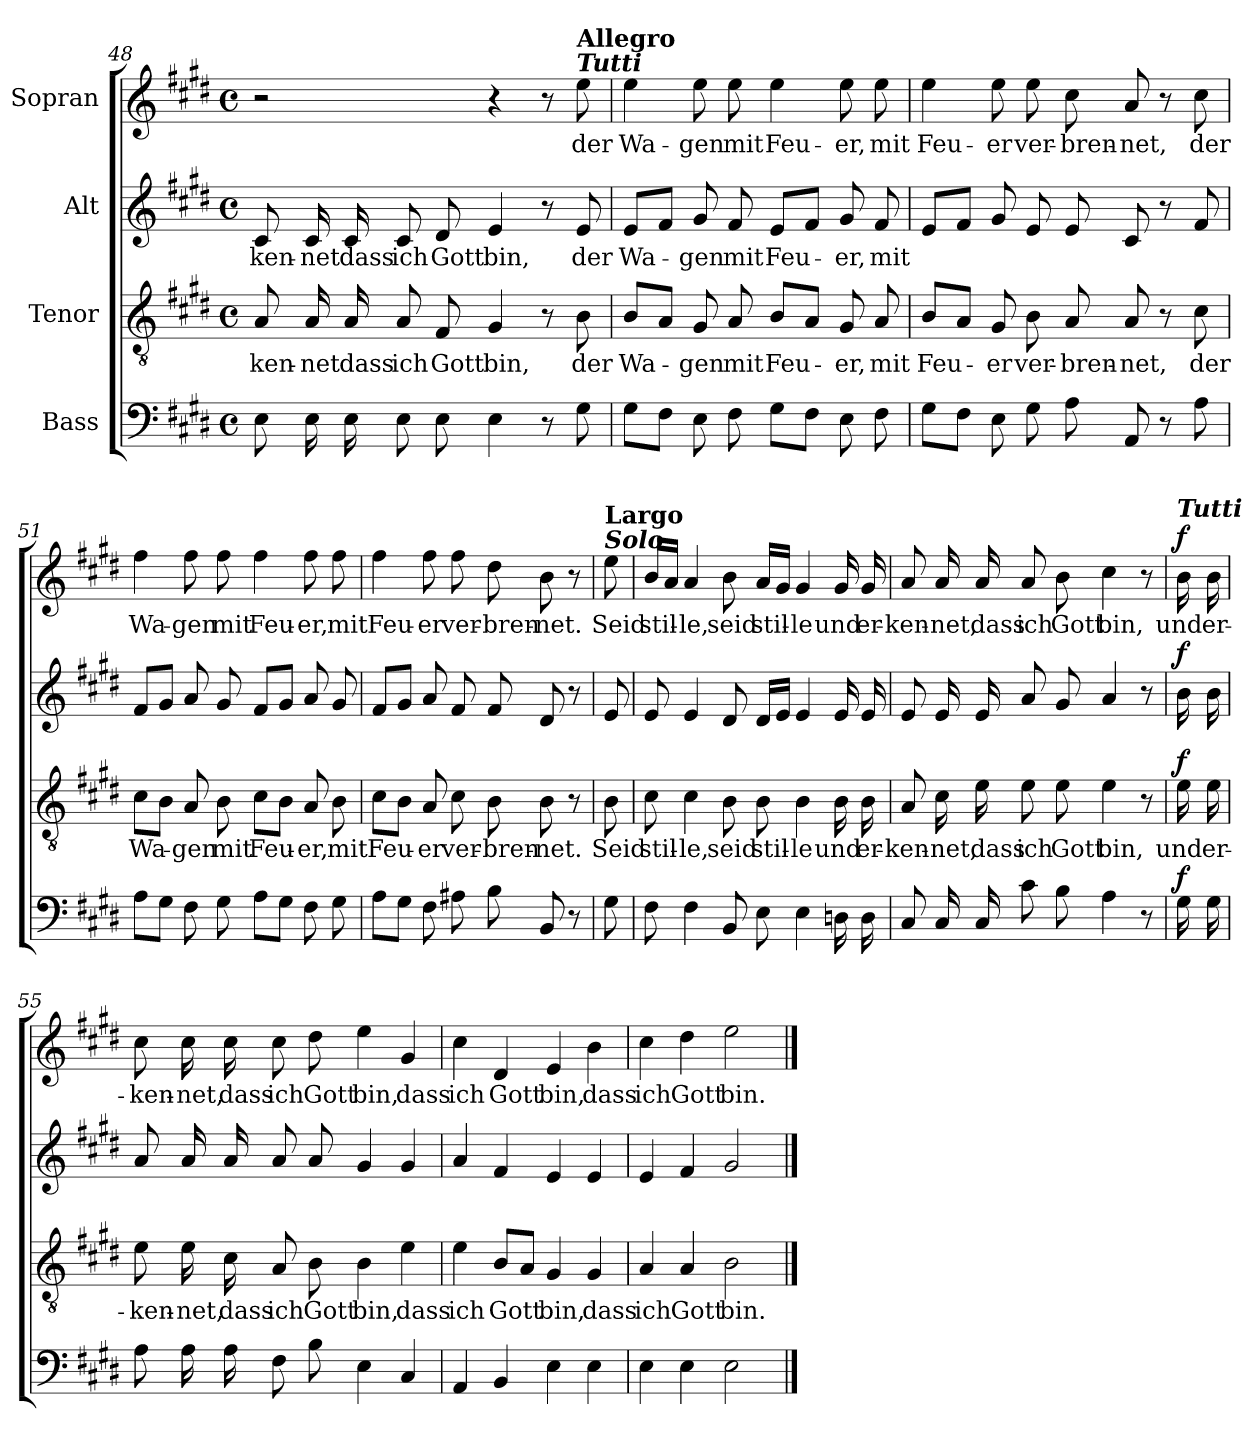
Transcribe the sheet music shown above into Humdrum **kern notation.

**kern	**dynam	**kern	**text	**dynam	**kern	**text	**dynam	**kern	**text	**dynam
*part4	*part4	*part3	*part3	*part3	*part2	*part2	*part2	*part1	*part1	*part1
*staff4	*staff4	*staff3	*staff3	*staff3	*staff2	*staff2	*staff2	*staff1	*staff1	*staff1
*I"Bass	*	*I"Tenor	*	*	*I"Alt	*	*	*I"Sopran	*	*
*clefF4	*	*clefGv2	*	*	*clefG2	*	*	*clefG2	*	*
*k[f#c#g#d#]	*	*k[f#c#g#d#]	*	*	*k[f#c#g#d#]	*	*	*k[f#c#g#d#]	*	*
*E:	*	*E:	*	*	*E:	*	*	*E:	*	*
*M4/4	*	*M4/4	*	*	*M4/4	*	*	*M4/4	*	*
*met(c)	*	*met(c)	*	*	*met(c)	*	*	*met(c)	*	*
=48	=48	=48	=48	=48	=48	=48	=48	=48	=48	=48
8E\	.	8A/	-ken-	.	8c#/	-ken-	.	2r	.	.
16E\	.	16A/	-net	.	16c#/	-net	.	.	.	.
16E\	.	16A/	dass	.	16c#/	dass	.	.	.	.
8E\	.	8A/	ich	.	8c#/	ich	.	.	.	.
8E\	.	8F#/	Gott	.	8d#/	Gott	.	.	.	.
4E\	.	4G#/	bin,	.	4e/	bin,	.	4r	.	.
8r	.	8r	.	.	8r	.	.	8r	.	.
!	!	!	!	!	!	!	!	!LO:TX:a:Bi:t=Tutti	!	!
!	!	!	!	!	!	!	!	!LO:TX:a:B:t=Allegro	!	!
8G#\	.	8B\	der	.	8e/	der	.	8ee\	der	.
=49	=49	=49	=49	=49	=49	=49	=49	=49	=49	=49
8G#\L	.	8B/L	Wa-	.	8e/L	Wa-	.	4ee\	Wa-	.
8F#\J	.	8A/J	.	.	8f#/J	.	.	.	.	.
8E\	.	8G#/	-gen	.	8g#/	-gen	.	8ee\	-gen	.
8F#\	.	8A/	mit	.	8f#/	mit	.	8ee\	mit	.
8G#\L	.	8B/L	Feu-	.	8e/L	Feu-	.	4ee\	Feu-	.
8F#\J	.	8A/J	.	.	8f#/J	.	.	.	.	.
8E\	.	8G#/	-er,	.	8g#/	-er,	.	8ee\	-er,	.
8F#\	.	8A/	mit	.	8f#/	mit	.	8ee\	mit	.
!!LO:LB:g=z
=50	=50	=50	=50	=50	=50	=50	=50	=50	=50	=50
8G#\L	.	8B/L	Feu-	.	8e/L	.	.	4ee\	Feu-	.
8F#\J	.	8A/J	.	.	8f#/J	.	.	.	.	.
8E\	.	8G#/	-er	.	8g#/	.	.	8ee\	-er	.
8G#\	.	8B\	ver-	.	8e/	.	.	8ee\	ver-	.
8A\	.	8A/	-bren-	.	8e/	.	.	8cc#\	-bren-	.
8AA/	.	8A/	-net,	.	8c#/	.	.	8a/	-net,	.
8r	.	8r	.	.	8r	.	.	8r	.	.
8A\	.	8c#\	der	.	8f#/	.	.	8cc#\	der	.
=51	=51	=51	=51	=51	=51	=51	=51	=51	=51	=51
8A\L	.	8c#\L	Wa-	.	8f#/L	.	.	4ff#\	Wa-	.
8G#\J	.	8B\J	.	.	8g#/J	.	.	.	.	.
8F#\	.	8A/	-gen	.	8a/	.	.	8ff#\	-gen	.
8G#\	.	8B\	mit	.	8g#/	.	.	8ff#\	mit	.
8A\L	.	8c#\L	Feu-	.	8f#/L	.	.	4ff#\	Feu-	.
8G#\J	.	8B\J	.	.	8g#/J	.	.	.	.	.
8F#\	.	8A/	-er,	.	8a/	.	.	8ff#\	-er,	.
8G#\	.	8B\	mit	.	8g#/	.	.	8ff#\	mit	.
=52	=52	=52	=52	=52	=52	=52	=52	=52	=52	=52
8A\L	.	8c#\L	Feu-	.	8f#/L	.	.	4ff#\	Feu-	.
8G#\J	.	8B\J	.	.	8g#/J	.	.	.	.	.
8F#\	.	8A/	-er	.	8a/	.	.	8ff#\	-er	.
8A#X\	.	8c#\	ver-	.	8f#/	.	.	8ff#\	ver-	.
8B\	.	8B\	-bren-	.	8f#/	.	.	8dd#\	-bren-	.
8BB/	.	8B\	-net.	.	8d#/	.	.	8b\	-net.	.
8r	.	8r	.	.	8r	.	.	8r	.	.
!!LO:LB:g=z
=52X5	=52X5	=52X5	=52X5	=52X5	=52X5	=52X5	=52X5	=52X5	=52X5	=52X5
!	!	!	!	!	!	!	!	!LO:TX:a:Bi:t=Solo	!	!
!	!	!	!	!	!	!	!	!LO:TX:a:B:t=Largo	!	!
8G#\	.	8B\	Seid	.	8e/	.	.	8ee\	Seid	.
=53	=53	=53	=53	=53	=53	=53	=53	=53	=53	=53
8F#\	.	8c#\	stil-	.	8e/	.	.	16b/LL	stil-	.
.	.	.	.	.	.	.	.	16a/JJ	.	.
4F#\	.	4c#\	-le,	.	4e/	.	.	4a/	-le,	.
8BB/	.	8B\	seid	.	8d#/	.	.	8b\	seid	.
8E\	.	8B\	stil-	.	16d#/LL	.	.	16a/LL	stil-	.
.	.	.	.	.	16e/JJ	.	.	16g#/JJ	.	.
4E\	.	4B\	-le	.	4e/	.	.	4g#/	-le	.
16Dn\	.	16B\	und	.	16e/	.	.	16g#/	und	.
16D\	.	16B\	er-	.	16e/	.	.	16g#/	er-	.
=54	=54	=54	=54	=54	=54	=54	=54	=54	=54	=54
8C#/	.	8A/	-ken-	.	8e/	.	.	8a/	-ken-	.
16C#/	.	16c#\	-net,	.	16e/	.	.	16a/	-net,	.
16C#/	.	16e\	dass	.	16e/	.	.	16a/	dass	.
8c#\	.	8e\	ich	.	8a/	.	.	8a/	ich	.
8B\	.	8e\	Gott	.	8g#/	.	.	8b\	Gott	.
4A\	.	4e\	bin,	.	4a/	.	.	4cc#\	bin,	.
8r	.	8r	.	.	8r	.	.	8r	.	.
!!LO:LB:g=z
=54X6	=54X6	=54X6	=54X6	=54X6	=54X6	=54X6	=54X6	=54X6	=54X6	=54X6
!	!	!	!	!	!	!	!	!LO:TX:a:Bi:t=Tutti	!	!
!	!LO:DY:a	!	!	!LO:DY:a	!	!	!LO:DY:a	!	!	!LO:DY:a
16G#\	f	16e\	und	f	16b\	.	f	16b\	und	f
16G#\	.	16e\	er-	.	16b\	.	.	16b\	er-	.
=55	=55	=55	=55	=55	=55	=55	=55	=55	=55	=55
8A\	.	8e\	-ken-	.	8a/	.	.	8cc#\	-ken-	.
16A\	.	16e\	-net,	.	16a/	.	.	16cc#\	-net,	.
16A\	.	16c#\	dass	.	16a/	.	.	16cc#\	dass	.
8F#\	.	8A/	ich	.	8a/	.	.	8cc#\	ich	.
8B\	.	8B\	Gott	.	8a/	.	.	8dd#\	Gott	.
4E\	.	4B\	bin,	.	4g#/	.	.	4ee\	bin,	.
4C#/	.	4e\	dass	.	4g#/	.	.	4g#/	dass	.
=56	=56	=56	=56	=56	=56	=56	=56	=56	=56	=56
4AA/	.	4e\	ich	.	4a/	.	.	4cc#\	ich	.
4BB/	.	8B/L	Gott	.	4f#/	.	.	4d#/	Gott	.
.	.	8A/J	.	.	.	.	.	.	.	.
4E\	.	4G#/	bin,	.	4e/	.	.	4e/	bin,	.
4E\	.	4G#/	dass	.	4e/	.	.	4b\	dass	.
=57	=57	=57	=57	=57	=57	=57	=57	=57	=57	=57
4E\	.	4A/	ich	.	4e/	.	.	4cc#\	ich	.
4E\	.	4A/	Gott	.	4f#/	.	.	4dd#\	Gott	.
2E\	.	2B\	bin.	.	2g#/	.	.	2ee\	bin.	.
==	==	==	==	==	==	==	==	==	==	==
*-	*-	*-	*-	*-	*-	*-	*-	*-	*-	*-
